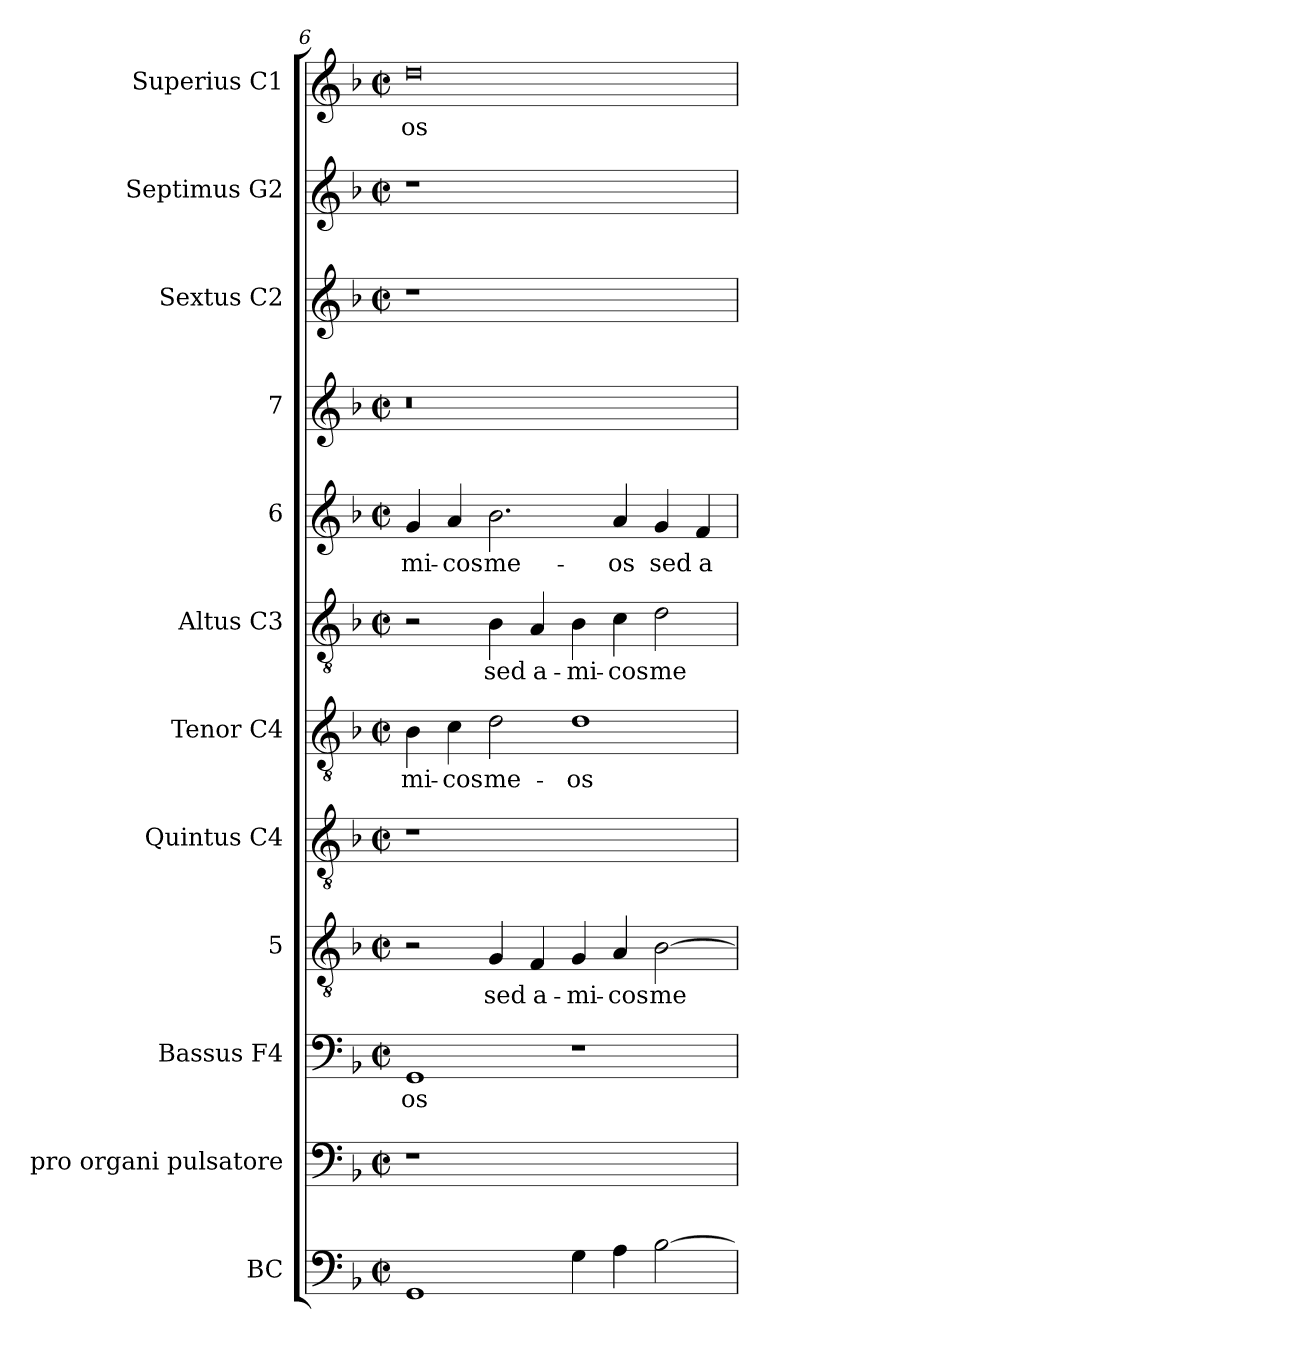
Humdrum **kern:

**kern	**kern	**kern	**text	**kern	**text	**kern	**kern	**text	**kern	**text	**kern	**text	**kern	**kern	**kern	**kern	**text
*part12	*part11	*part10	*part10	*part9	*part9	*part8	*part7	*part7	*part6	*part6	*part5	*part5	*part4	*part3	*part2	*part1	*part1
*staff12	*staff11	*staff10	*staff10	*staff9	*staff9	*staff8	*staff7	*staff7	*staff6	*staff6	*staff5	*staff5	*staff4	*staff3	*staff2	*staff1	*staff1
*I"BC	*I"pro organi  pulsatore	*I"Bassus  F4	*	*I"5	*	*I"Quintus  C4	*I"Tenor  C4	*	*I"Altus  C3	*	*I"6	*	*I"7	*I"Sextus  C2	*I"Septimus  G2	*I"Superius  C1	*
*I'BC	*	*I'B	*	*	*	*	*I'T	*	*I'A	*	*	*	*	*	*	*I'S	*
*clefF4	*clefF4	*clefF4	*	*clefGv2	*	*clefGv2	*clefGv2	*	*clefGv2	*	*clefG2	*	*clefG2	*clefG2	*clefG2	*clefG2	*
*k[b-]	*k[b-]	*k[b-]	*	*k[b-]	*	*k[b-]	*k[b-]	*	*k[b-]	*	*k[b-]	*	*k[b-]	*k[b-]	*k[b-]	*k[b-]	*
*F:	*F:	*F:	*	*F:	*	*F:	*F:	*	*F:	*	*F:	*	*F:	*F:	*F:	*F:	*
*M2/2	*M2/2	*M2/2	*	*M2/2	*	*M2/2	*M2/2	*	*M2/2	*	*M2/2	*	*M2/2	*M2/2	*M2/2	*M2/2	*
*met(c|)	*met(c|)	*met(c|)	*	*met(c|)	*	*met(c|)	*met(c|)	*	*met(c|)	*	*met(c|)	*	*met(c|)	*met(c|)	*met(c|)	*met(c|)	*
=6	=6	=6	=6	=6	=6	=6	=6	=6	=6	=6	=6	=6	=6	=6	=6	=6	=6
!	!	!	!LO:LY:b:cj	!	!	!	!	!LO:LY:b:cj	!	!	!	!LO:LY:b:cj	!	!	!	!	!LO:LY:b:cj
1GG	1r	1GG	-os	2r	.	1r	4B-\	-mi-	2r	.	4g/	-mi-	0r	1r	1r	0dd	-os
!	!	!	!	!	!	!	!	!LO:LY:b:cj	!	!	!	!LO:LY:b:cj	!	!	!	!	!
.	.	.	.	.	.	.	4c\	-cos	.	.	4a/	-cos	.	.	.	.	.
!	!	!	!	!	!LO:LY:b:cj	!	!	!LO:LY:b:cj	!	!LO:LY:b:cj	!	!LO:LY:b:cj	!	!	!	!	!
.	.	.	.	4G/	sed	.	2d\	me-	4B-\	sed	2.b-\	me-	.	.	.	.	.
!	!	!	!	!	!LO:LY:b:cj	!	!	!	!	!LO:LY:b:cj	!	!	!	!	!	!	!
.	.	.	.	4F/	a-	.	.	.	4A/	a-	.	.	.	.	.	.	.
!	!	!	!	!	!LO:LY:b:cj	!	!	!LO:LY:b:cj	!	!LO:LY:b:cj	!	!	!	!	!	!	!
4G\	1ryy	1r	.	4G/	-mi-	1ryy	1d	-os	4B-\	-mi-	.	.	.	1ryy	1ryy	.	.
!	!	!	!	!	!LO:LY:b:cj	!	!	!	!	!LO:LY:b:cj	!	!LO:LY:b:cj	!	!	!	!	!
4A\	.	.	.	4A/	-cos	.	.	.	4c\	-cos	4a/	-os	.	.	.	.	.
!	!	!	!	!	!LO:LY:b:cj	!	!	!	!	!LO:LY:b:cj	!	!LO:LY:b:cj	!	!	!	!	!
[>2B-\	.	.	.	[>2B-\	me-	.	.	.	2d\	me-	4g/	sed	.	.	.	.	.
!	!	!	!	!	!	!	!	!	!	!	!	!LO:LY:b:cj	!	!	!	!	!
.	.	.	.	.	.	.	.	.	.	.	4f/	a-	.	.	.	.	.
=	=	=	=	=	=	=	=	=	=	=	=	=	=	=	=	=	=
*-	*-	*-	*-	*-	*-	*-	*-	*-	*-	*-	*-	*-	*-	*-	*-	*-	*-
